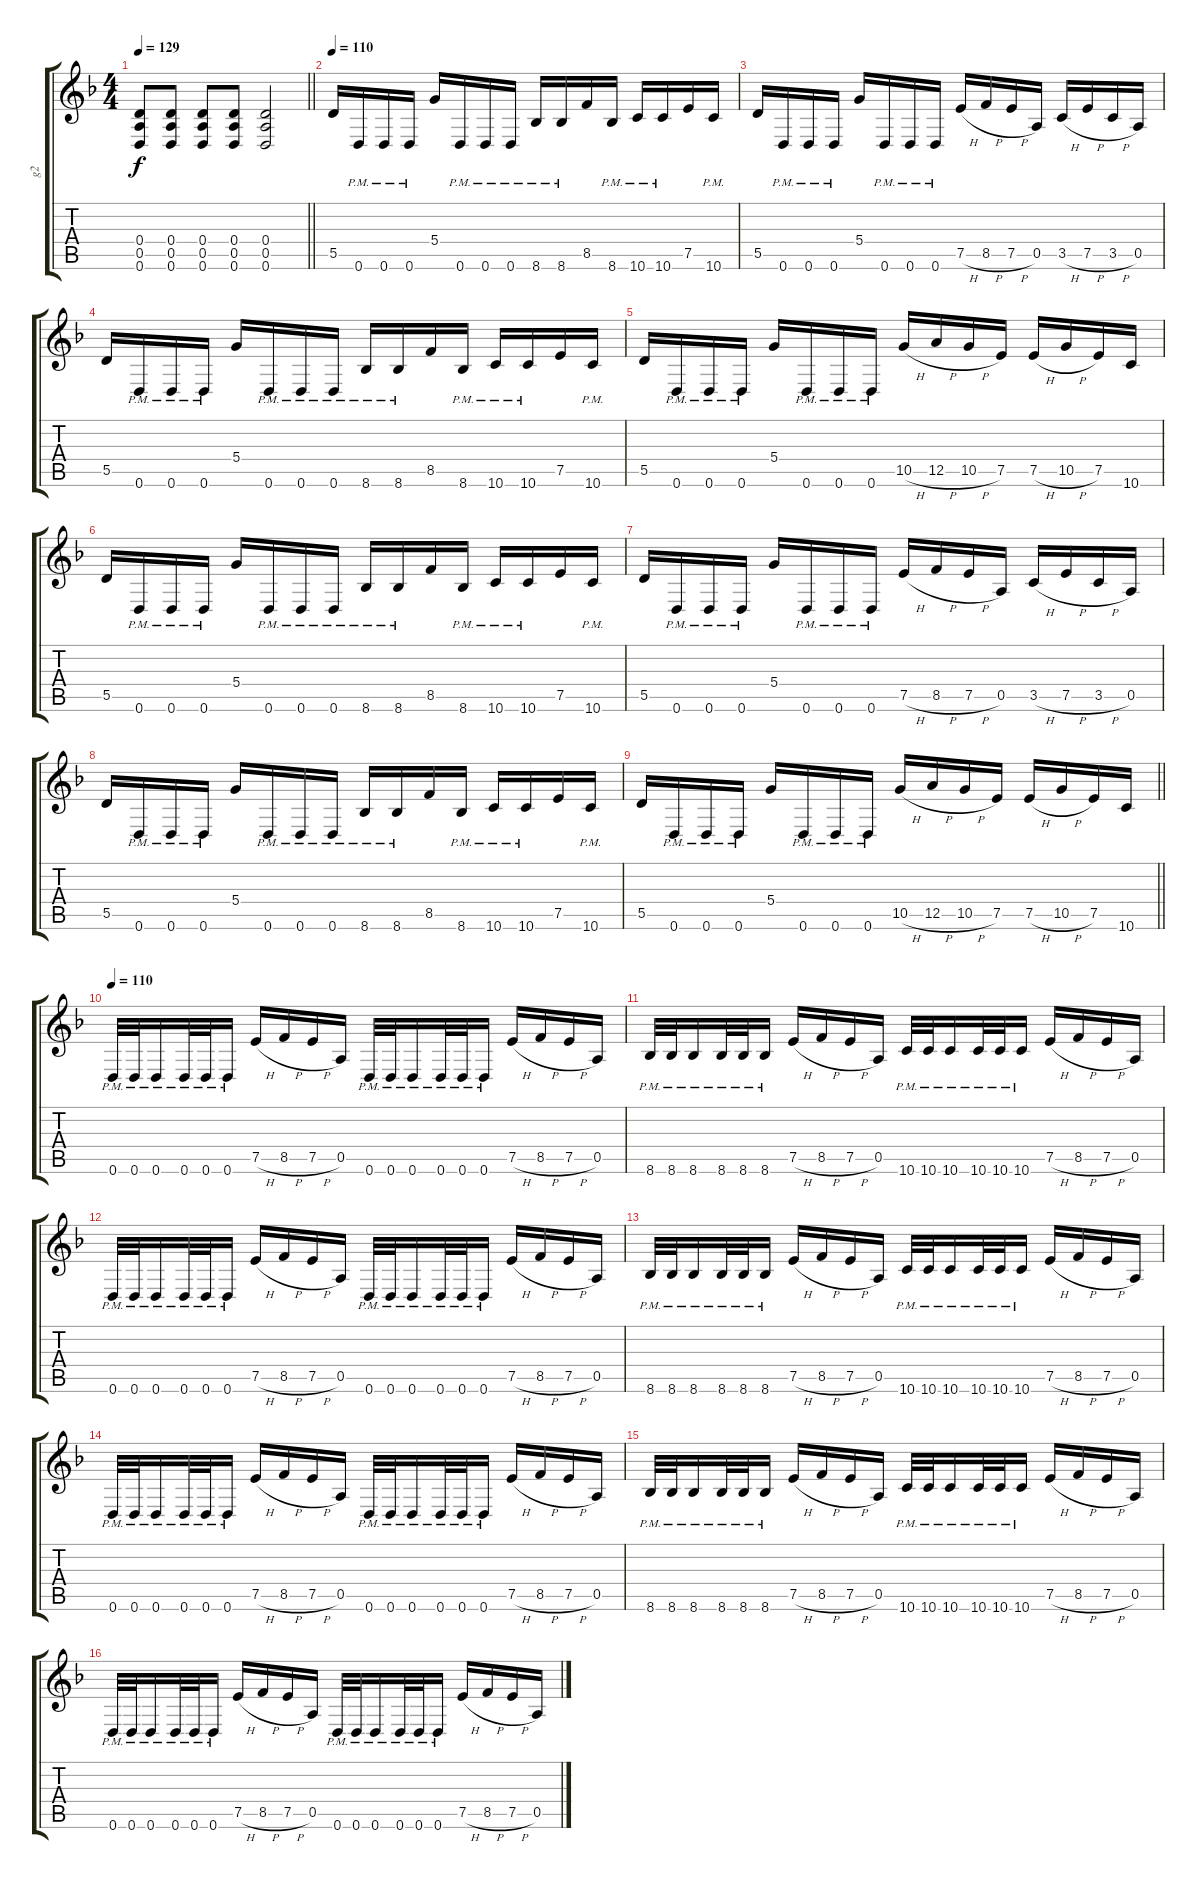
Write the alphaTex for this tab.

\track ("g2" "g2") {instrument distortionguitar}
\staff {score tabs}
\tuning (E4 B3 G3 D3 A2 D2) {hide}
\ts (4 4)
\tempo 129
\clef g2
\barLineRight lightlight
\ks f
(0.4 0.5 0.6).8{dy f} (0.4 0.5 0.6).8 (0.4 0.5 0.6).8 (0.4 0.5 0.6).8 (0.4 0.5 0.6).2 |
\section ("" "")
\tempo 110
5.5.16 0.6{pm}.16 0.6{pm}.16 0.6{pm}.16 5.4.16 0.6{pm}.16 0.6{pm}.16 0.6{pm}.16 8.6{pm}.16 8.6{pm}.16 8.5.16 8.6{pm}.16 10.6{pm}.16 10.6{pm}.16 7.5.16 10.6{pm}.16 |
5.5.16 0.6{pm}.16 0.6{pm}.16 0.6{pm}.16 5.4.16 0.6{pm}.16 0.6{pm}.16 0.6{pm}.16 7.5{h}.16 8.5{h}.16 7.5{h}.16 0.5.16 3.5{h}.16 7.5{h}.16 3.5{h}.16 0.5.16 |
5.5.16 0.6{pm}.16 0.6{pm}.16 0.6{pm}.16 5.4.16 0.6{pm}.16 0.6{pm}.16 0.6{pm}.16 8.6{pm}.16 8.6{pm}.16 8.5.16 8.6{pm}.16 10.6{pm}.16 10.6{pm}.16 7.5.16 10.6{pm}.16 |
5.5.16 0.6{pm}.16 0.6{pm}.16 0.6{pm}.16 5.4.16 0.6{pm}.16 0.6{pm}.16 0.6{pm}.16 10.5{h}.16 12.5{h}.16 10.5{h}.16 7.5.16 7.5{h}.16 10.5{h}.16 7.5.16 10.6.16 |
5.5.16 0.6{pm}.16 0.6{pm}.16 0.6{pm}.16 5.4.16 0.6{pm}.16 0.6{pm}.16 0.6{pm}.16 8.6{pm}.16 8.6{pm}.16 8.5.16 8.6{pm}.16 10.6{pm}.16 10.6{pm}.16 7.5.16 10.6{pm}.16 |
5.5.16 0.6{pm}.16 0.6{pm}.16 0.6{pm}.16 5.4.16 0.6{pm}.16 0.6{pm}.16 0.6{pm}.16 7.5{h}.16 8.5{h}.16 7.5{h}.16 0.5.16 3.5{h}.16 7.5{h}.16 3.5{h}.16 0.5.16 |
5.5.16 0.6{pm}.16 0.6{pm}.16 0.6{pm}.16 5.4.16 0.6{pm}.16 0.6{pm}.16 0.6{pm}.16 8.6{pm}.16 8.6{pm}.16 8.5.16 8.6{pm}.16 10.6{pm}.16 10.6{pm}.16 7.5.16 10.6{pm}.16 |
\barLineRight lightlight
5.5.16 0.6{pm}.16 0.6{pm}.16 0.6{pm}.16 5.4.16 0.6{pm}.16 0.6{pm}.16 0.6{pm}.16 10.5{h}.16 12.5{h}.16 10.5{h}.16 7.5.16 7.5{h}.16 10.5{h}.16 7.5.16 10.6.16 |
\section ("" "")
\tempo 110
0.6{pm}.32 0.6{pm}.32 0.6{pm}.16 0.6{pm}.32 0.6{pm}.32 0.6{pm}.16 7.5{h}.16 8.5{h}.16 7.5{h}.16 0.5.16 0.6{pm}.32 0.6{pm}.32 0.6{pm}.16 0.6{pm}.32 0.6{pm}.32 0.6{pm}.16 7.5{h}.16 8.5{h}.16 7.5{h}.16 0.5.16 |
8.6{pm}.32 8.6{pm}.32 8.6{pm}.16 8.6{pm}.32 8.6{pm}.32 8.6{pm}.16 7.5{h}.16 8.5{h}.16 7.5{h}.16 0.5.16 10.6{pm}.32 10.6{pm}.32 10.6{pm}.16 10.6{pm}.32 10.6{pm}.32 10.6{pm}.16 7.5{h}.16 8.5{h}.16 7.5{h}.16 0.5.16 |
0.6{pm}.32 0.6{pm}.32 0.6{pm}.16 0.6{pm}.32 0.6{pm}.32 0.6{pm}.16 7.5{h}.16 8.5{h}.16 7.5{h}.16 0.5.16 0.6{pm}.32 0.6{pm}.32 0.6{pm}.16 0.6{pm}.32 0.6{pm}.32 0.6{pm}.16 7.5{h}.16 8.5{h}.16 7.5{h}.16 0.5.16 |
8.6{pm}.32 8.6{pm}.32 8.6{pm}.16 8.6{pm}.32 8.6{pm}.32 8.6{pm}.16 7.5{h}.16 8.5{h}.16 7.5{h}.16 0.5.16 10.6{pm}.32 10.6{pm}.32 10.6{pm}.16 10.6{pm}.32 10.6{pm}.32 10.6{pm}.16 7.5{h}.16 8.5{h}.16 7.5{h}.16 0.5.16 |
0.6{pm}.32 0.6{pm}.32 0.6{pm}.16 0.6{pm}.32 0.6{pm}.32 0.6{pm}.16 7.5{h}.16 8.5{h}.16 7.5{h}.16 0.5.16 0.6{pm}.32 0.6{pm}.32 0.6{pm}.16 0.6{pm}.32 0.6{pm}.32 0.6{pm}.16 7.5{h}.16 8.5{h}.16 7.5{h}.16 0.5.16 |
8.6{pm}.32 8.6{pm}.32 8.6{pm}.16 8.6{pm}.32 8.6{pm}.32 8.6{pm}.16 7.5{h}.16 8.5{h}.16 7.5{h}.16 0.5.16 10.6{pm}.32 10.6{pm}.32 10.6{pm}.16 10.6{pm}.32 10.6{pm}.32 10.6{pm}.16 7.5{h}.16 8.5{h}.16 7.5{h}.16 0.5.16 |
0.6{pm}.32 0.6{pm}.32 0.6{pm}.16 0.6{pm}.32 0.6{pm}.32 0.6{pm}.16 7.5{h}.16 8.5{h}.16 7.5{h}.16 0.5.16 0.6{pm}.32 0.6{pm}.32 0.6{pm}.16 0.6{pm}.32 0.6{pm}.32 0.6{pm}.16 7.5{h}.16 8.5{h}.16 7.5{h}.16 0.5.16
